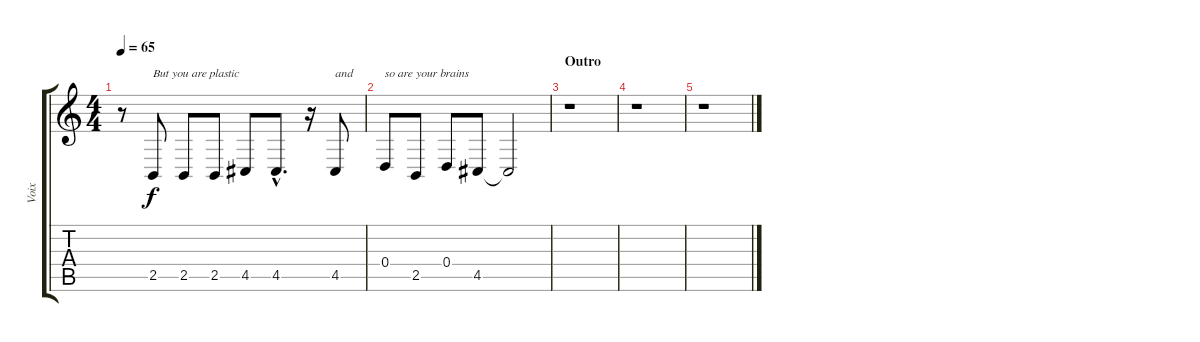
\track ("Voix" "Voix") {instrument synthvoice}
\staff {score tabs}
\tuning (E4 B3 G3 D3 A2 E2) {hide}
\ts (4 4)
\tempo 65
\clef g2
\ks c
r.8{dy f} 2.5.8{txt "But you are plastic"} 2.5.8 2.5.8 4.5.8 4.5{hac}.8{d} r.16 4.5.8{txt "and"} |
0.4.8{txt "so are your brains"} 2.5.8 0.4.8 4.5.8 4.5{t}.2 |
\section ("" "Outro")
r.1 |
r.1 |
r.1
